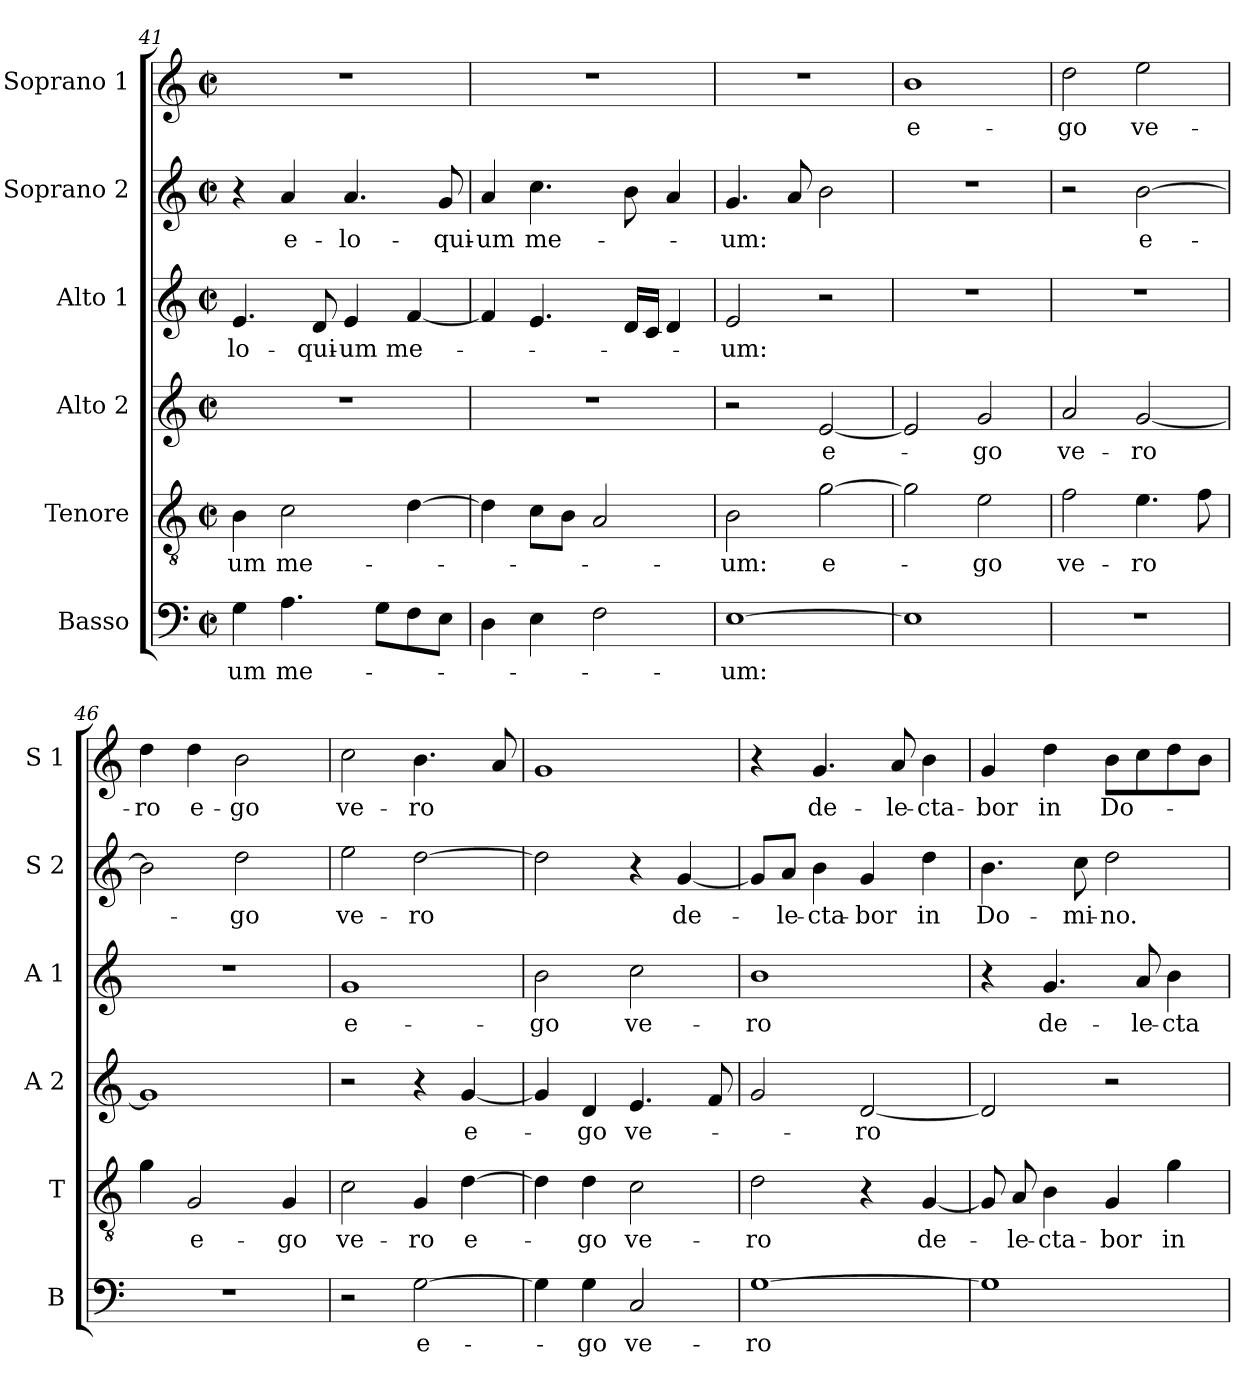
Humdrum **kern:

**kern	**text	**kern	**text	**kern	**text	**kern	**text	**kern	**text	**kern	**text
*part6	*part6	*part5	*part5	*part4	*part4	*part3	*part3	*part2	*part2	*part1	*part1
*staff6	*staff6	*staff5	*staff5	*staff4	*staff4	*staff3	*staff3	*staff2	*staff2	*staff1	*staff1
*I"Basso	*	*I"Tenore	*	*I"Alto 2	*	*I"Alto 1	*	*I"Soprano 2	*	*I"Soprano 1	*
*I'B	*	*I'T	*	*I'A 2	*	*I'A 1	*	*I'S 2	*	*I'S 1	*
*clefF4	*	*clefGv2	*	*clefG2	*	*clefG2	*	*clefG2	*	*clefG2	*
*k[]	*	*k[]	*	*k[]	*	*k[]	*	*k[]	*	*k[]	*
*C:	*	*C:	*	*C:	*	*C:	*	*C:	*	*C:	*
*M2/2	*	*M2/2	*	*M2/2	*	*M2/2	*	*M2/2	*	*M2/2	*
*met(c|)	*	*met(c|)	*	*met(c|)	*	*met(c|)	*	*met(c|)	*	*met(c|)	*
=41	=41	=41	=41	=41	=41	=41	=41	=41	=41	=41	=41
4G\	-um	4B\	-um	1r	.	4.e/	-lo-	4r	.	1r	.
4.A\	me-	2c\	me-	.	.	.	.	4a/	e-	.	.
.	.	.	.	.	.	8d/	-qui-	.	.	.	.
.	.	.	.	.	.	4e/	-um	4.a/	-lo-	.	.
8G\L	.	.	.	.	.	.	.	.	.	.	.
8F\	.	[4d\	.	.	.	[4f/	me-	.	.	.	.
8E\J	.	.	.	.	.	.	.	8g/	-qui-	.	.
!!LO:PB:g=z
=42	=42	=42	=42	=42	=42	=42	=42	=42	=42	=42	=42
4D\	.	4d\]	.	1r	.	4f/]	.	4a/	-um	1r	.
4E\	.	8c\L	.	.	.	4.e/	.	4.cc\	me-	.	.
.	.	8B\J	.	.	.	.	.	.	.	.	.
2F\	.	2A/	.	.	.	.	.	.	.	.	.
.	.	.	.	.	.	16d/LL	.	8b\	.	.	.
.	.	.	.	.	.	16c/JJ	.	.	.	.	.
.	.	.	.	.	.	4d/	.	4a/	.	.	.
=43	=43	=43	=43	=43	=43	=43	=43	=43	=43	=43	=43
[1E	-um:	2B\	-um:	2r	.	2e/	-um:	4.g/	-um:	1r	.
.	.	.	.	.	.	.	.	8a/	.	.	.
.	.	[2g\	e-	[2e/	e-	2r	.	2b\	.	.	.
=44	=44	=44	=44	=44	=44	=44	=44	=44	=44	=44	=44
1E]	.	2g\]	.	2e/]	.	1r	.	1r	.	1b	e-
.	.	2e\	-go	2g/	-go	.	.	.	.	.	.
=45	=45	=45	=45	=45	=45	=45	=45	=45	=45	=45	=45
1r	.	2f\	ve-	2a/	ve-	1r	.	2r	.	2dd\	-go
.	.	4.e\	-ro	[2g/	-ro	.	.	[2b\	e-	2ee\	ve-
.	.	8f\	.	.	.	.	.	.	.	.	.
=46	=46	=46	=46	=46	=46	=46	=46	=46	=46	=46	=46
1r	.	4g\	.	1g]	.	1r	.	2b\]	.	4dd\	-ro
.	.	2G/	e-	.	.	.	.	.	.	4dd\	e-
.	.	.	.	.	.	.	.	2dd\	-go	2b\	-go
.	.	4G/	-go	.	.	.	.	.	.	.	.
=47	=47	=47	=47	=47	=47	=47	=47	=47	=47	=47	=47
2r	.	2c\	ve-	2r	.	1g	e-	2ee\	ve-	2cc\	ve-
[2G\	e-	4G/	-ro	4r	.	.	.	[2dd\	-ro	4.b\	-ro
.	.	[4d\	e-	[4g/	e-	.	.	.	.	.	.
.	.	.	.	.	.	.	.	.	.	8a/	.
!!LO:LB:g=z
=48	=48	=48	=48	=48	=48	=48	=48	=48	=48	=48	=48
4G\]	.	4d\]	.	4g/]	.	2b\	-go	2dd\]	.	1g	.
4G\	-go	4d\	-go	4d/	-go	.	.	.	.	.	.
2C/	ve-	2c\	ve-	4.e/	ve-	2cc\	ve-	4r	.	.	.
.	.	.	.	.	.	.	.	[4g/	de-	.	.
.	.	.	.	8f/	.	.	.	.	.	.	.
=49	=49	=49	=49	=49	=49	=49	=49	=49	=49	=49	=49
[1G	-ro	2d\	-ro	2g/	.	1b	-ro	8g/L]	.	4r	.
.	.	.	.	.	.	.	.	8a/J	-le-	.	.
.	.	.	.	.	.	.	.	4b\	-cta-	4.g/	de-
.	.	4r	.	[2d/	-ro	.	.	4g/	-bor	.	.
.	.	.	.	.	.	.	.	.	.	8a/	-le-
.	.	[4G/	de-	.	.	.	.	4dd\	in	4b\	-cta-
=50	=50	=50	=50	=50	=50	=50	=50	=50	=50	=50	=50
1G]	.	8G/]	.	2d/]	.	4r	.	4.b\	Do-	4g/	-bor
.	.	8A/	-le-	.	.	.	.	.	.	.	.
.	.	4B\	-cta-	.	.	4.g/	de-	.	.	4dd\	in
.	.	.	.	.	.	.	.	8cc\	-mi-	.	.
.	.	4G/	-bor	2r	.	.	.	2dd\	-no.	8b\L	Do-
.	.	.	.	.	.	8a/	-le-	.	.	8cc\	.
.	.	4g\	in	.	.	4b\	-cta-	.	.	8dd\	.
.	.	.	.	.	.	.	.	.	.	8b\J	.
=	=	=	=	=	=	=	=	=	=	=	=
*-	*-	*-	*-	*-	*-	*-	*-	*-	*-	*-	*-
